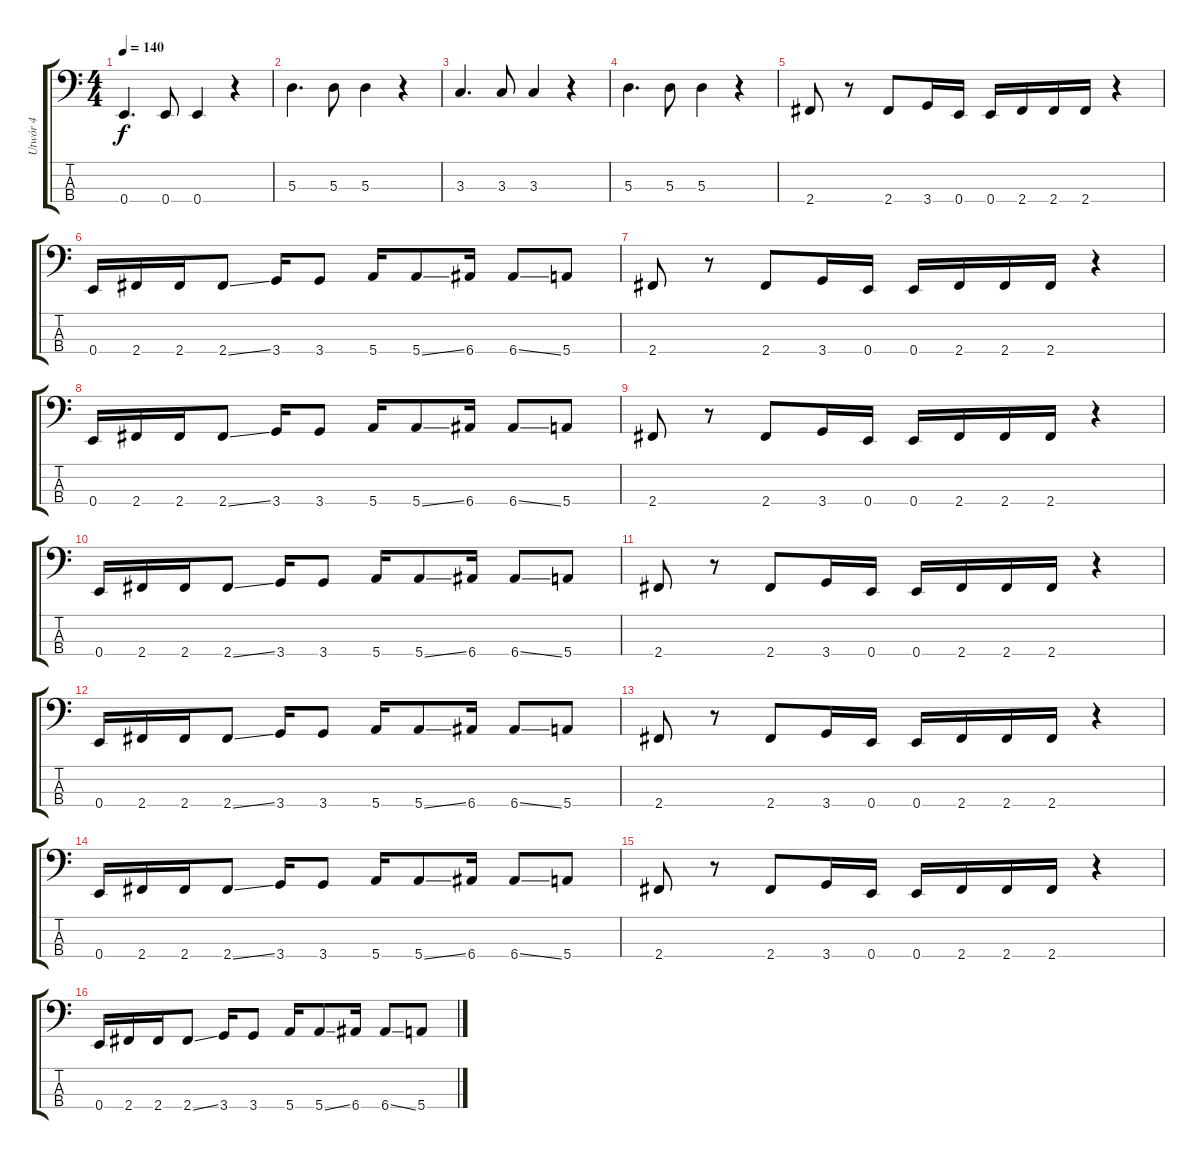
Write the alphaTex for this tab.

\track ("Utwór 4" "Utwór 4") {instrument electricbassfinger}
\staff {score tabs}
\tuning (G2 D2 A1 E1) {hide}
\ts (4 4)
\tempo 140
\clef f4
\ks c
0.4.4{d dy f} 0.4.8 0.4.4 r.4 |
5.3.4{d} 5.3.8 5.3.4 r.4 |
3.3.4{d} 3.3.8 3.3.4 r.4 |
5.3.4{d} 5.3.8 5.3.4 r.4 |
2.4.8 r.8 2.4.8 3.4.16 0.4.16 0.4.16 2.4.16 2.4.16 2.4.16 r.4 |
0.4.16 2.4.16 2.4.16 2.4{ss}.8 3.4.16 3.4.8 5.4.16 5.4{ss}.8 6.4.16 6.4{ss}.8 5.4.8 |
2.4.8 r.8 2.4.8 3.4.16 0.4.16 0.4.16 2.4.16 2.4.16 2.4.16 r.4 |
0.4.16 2.4.16 2.4.16 2.4{ss}.8 3.4.16 3.4.8 5.4.16 5.4{ss}.8 6.4.16 6.4{ss}.8 5.4.8 |
2.4.8 r.8 2.4.8 3.4.16 0.4.16 0.4.16 2.4.16 2.4.16 2.4.16 r.4 |
0.4.16 2.4.16 2.4.16 2.4{ss}.8 3.4.16 3.4.8 5.4.16 5.4{ss}.8 6.4.16 6.4{ss}.8 5.4.8 |
2.4.8 r.8 2.4.8 3.4.16 0.4.16 0.4.16 2.4.16 2.4.16 2.4.16 r.4 |
0.4.16 2.4.16 2.4.16 2.4{ss}.8 3.4.16 3.4.8 5.4.16 5.4{ss}.8 6.4.16 6.4{ss}.8 5.4.8 |
2.4.8 r.8 2.4.8 3.4.16 0.4.16 0.4.16 2.4.16 2.4.16 2.4.16 r.4 |
0.4.16 2.4.16 2.4.16 2.4{ss}.8 3.4.16 3.4.8 5.4.16 5.4{ss}.8 6.4.16 6.4{ss}.8 5.4.8 |
2.4.8 r.8 2.4.8 3.4.16 0.4.16 0.4.16 2.4.16 2.4.16 2.4.16 r.4 |
0.4.16 2.4.16 2.4.16 2.4{ss}.8 3.4.16 3.4.8 5.4.16 5.4{ss}.8 6.4.16 6.4{ss}.8 5.4.8
